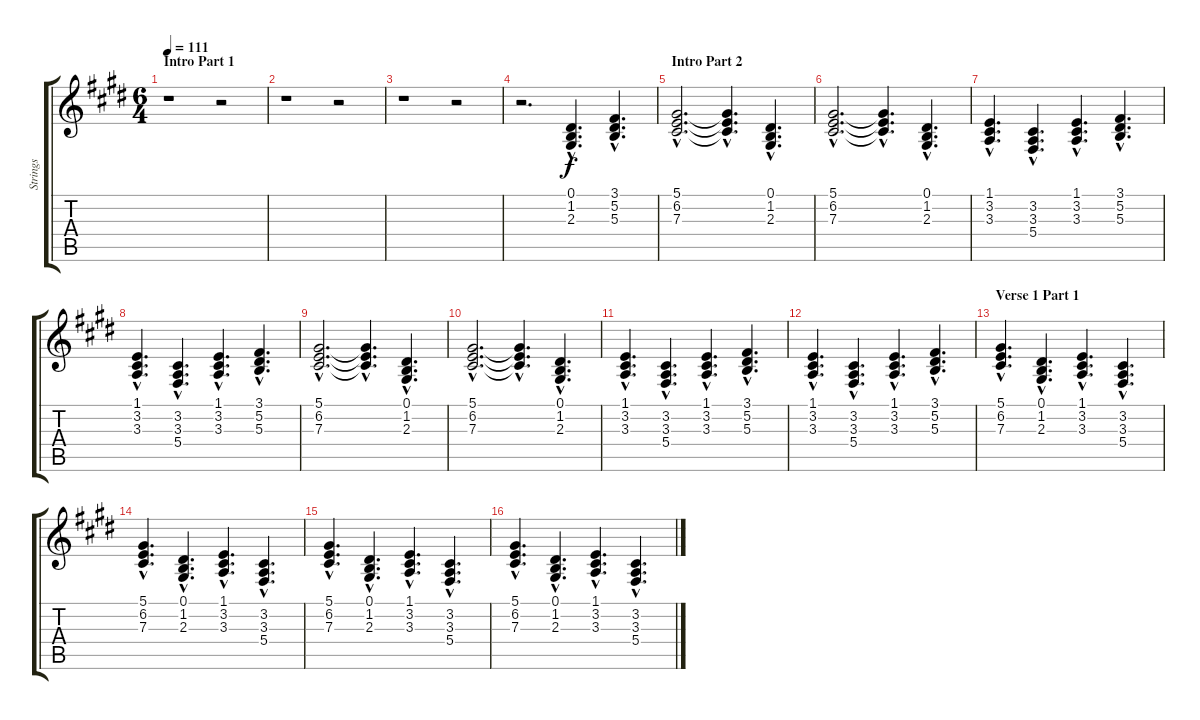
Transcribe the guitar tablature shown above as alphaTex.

\track ("Strings" "Strings") {instrument stringensemble1}
\staff {score tabs}
\tuning (Eb4 Bb3 Gb3 Db3 Ab2 Eb2) {hide}
\ts (6 4)
\section ("" "Intro Part 1")
\tempo 111
\clef g2
\ks c#minor
r.1{dy f instrument stringensemble1} r.2 |
r.1 r.2 |
r.1 r.2 |
r.2{d} (0.1{hac} 1.2{hac} 2.3{hac}).4{d} (3.1{hac} 5.2{hac} 5.3{hac}).4{d} |
\section ("" "Intro Part 2")
(5.1{hac} 6.2{hac} 7.3{hac}).2{d} (5.1{hac t} 6.2{hac t} 7.3{hac t}).4{d} (0.1{hac} 1.2{hac} 2.3{hac}).4{d} |
(5.1{hac} 6.2{hac} 7.3{hac}).2{d} (5.1{hac t} 6.2{hac t} 7.3{hac t}).4{d} (0.1{hac} 1.2{hac} 2.3{hac}).4{d} |
(1.1{hac} 3.2{hac} 3.3{hac}).4{d} (3.2{hac} 3.3{hac} 5.4{hac}).4{d} (1.1{hac} 3.2{hac} 3.3{hac}).4{d} (3.1{hac} 5.2{hac} 5.3{hac}).4{d} |
(1.1{hac} 3.2{hac} 3.3{hac}).4{d} (3.2{hac} 3.3{hac} 5.4{hac}).4{d} (1.1{hac} 3.2{hac} 3.3{hac}).4{d} (3.1{hac} 5.2{hac} 5.3{hac}).4{d} |
(5.1{hac} 6.2{hac} 7.3{hac}).2{d} (5.1{hac t} 6.2{hac t} 7.3{hac t}).4{d} (0.1{hac} 1.2{hac} 2.3{hac}).4{d} |
(5.1{hac} 6.2{hac} 7.3{hac}).2{d} (5.1{hac t} 6.2{hac t} 7.3{hac t}).4{d} (0.1{hac} 1.2{hac} 2.3{hac}).4{d} |
(1.1{hac} 3.2{hac} 3.3{hac}).4{d} (3.2{hac} 3.3{hac} 5.4{hac}).4{d} (1.1{hac} 3.2{hac} 3.3{hac}).4{d} (3.1{hac} 5.2{hac} 5.3{hac}).4{d} |
(1.1{hac} 3.2{hac} 3.3{hac}).4{d} (3.2{hac} 3.3{hac} 5.4{hac}).4{d} (1.1{hac} 3.2{hac} 3.3{hac}).4{d} (3.1{hac} 5.2{hac} 5.3{hac}).4{d} |
\section ("" "Verse 1 Part 1")
(5.1{hac} 6.2{hac} 7.3{hac}).4{d} (0.1{hac} 1.2{hac} 2.3{hac}).4{d} (1.1{hac} 3.2{hac} 3.3{hac}).4{d} (3.2{hac} 3.3{hac} 5.4{hac}).4{d} |
(5.1{hac} 6.2{hac} 7.3{hac}).4{d} (0.1{hac} 1.2{hac} 2.3{hac}).4{d} (1.1{hac} 3.2{hac} 3.3{hac}).4{d} (3.2{hac} 3.3{hac} 5.4{hac}).4{d} |
(5.1{hac} 6.2{hac} 7.3{hac}).4{d} (0.1{hac} 1.2{hac} 2.3{hac}).4{d} (1.1{hac} 3.2{hac} 3.3{hac}).4{d} (3.2{hac} 3.3{hac} 5.4{hac}).4{d} |
(5.1{hac} 6.2{hac} 7.3{hac}).4{d} (0.1{hac} 1.2{hac} 2.3{hac}).4{d} (1.1{hac} 3.2{hac} 3.3{hac}).4{d} (3.2{hac} 3.3{hac} 5.4{hac}).4{d}
